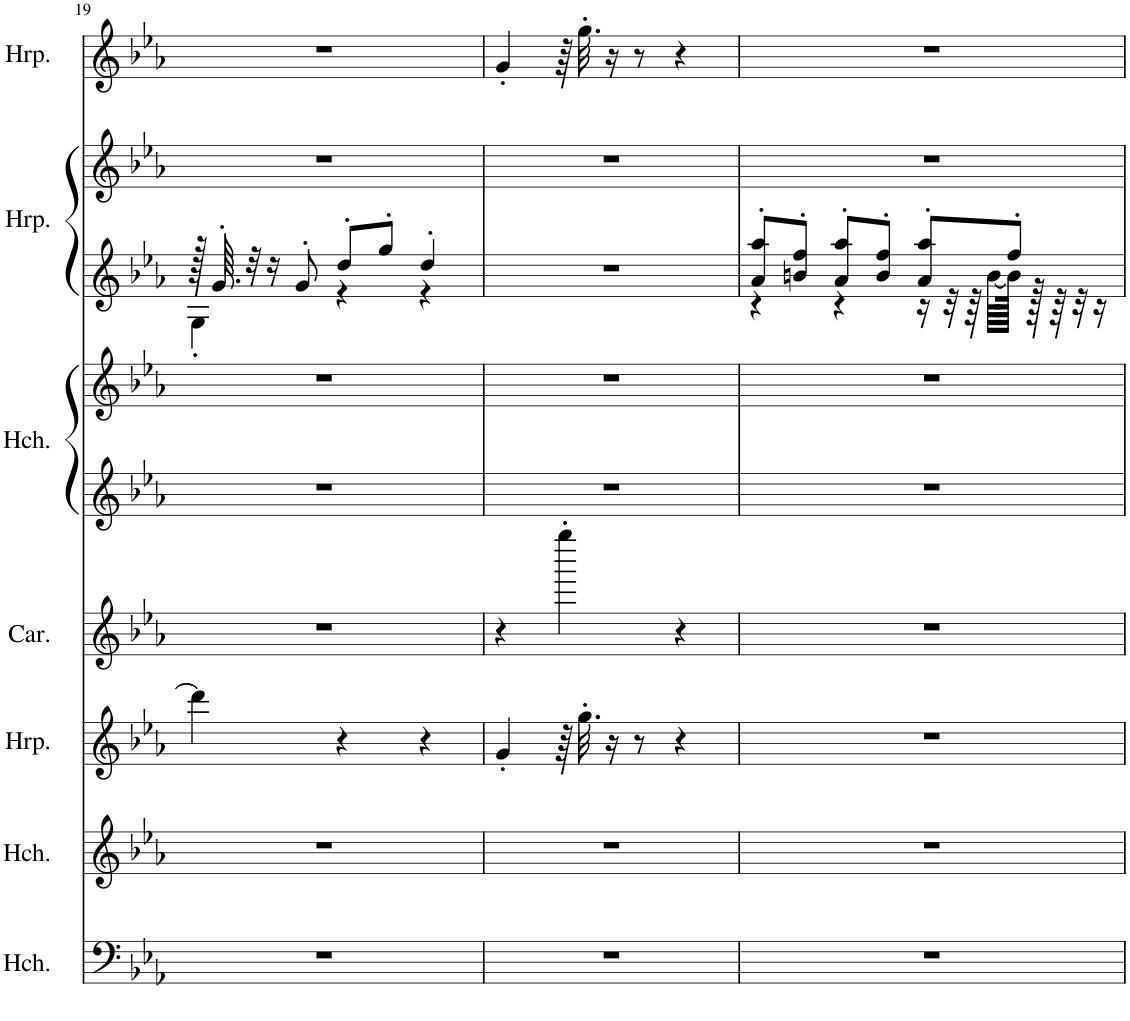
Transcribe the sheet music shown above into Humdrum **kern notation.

**kern	**kern	**kern	**kern	**kern	**kern	**kern	**kern	**kern
*part7	*part6	*part5	*part4	*part3	*part3	*part2	*part2	*part1
*staff9	*staff8	*staff7	*staff6	*staff5	*staff4	*staff3	*staff2	*staff1
*I"羽管键琴, HARPSILEFT	*I"羽管键琴, HARPSIRIGHT	*I"竖琴, HARPRIGHT	*I"钟琴, bell	*I"羽管键琴, HARPSI	*	*I"竖琴, HARPCTR	*	*I"竖琴, HARPLEFT
*	*	*I'Hrp.	*	*	*	*I'Hrp.	*	*I'Hrp.
!!LO:PB:g=z
*clefF4	*clefG2	*clefG2	*clefG2	*clefG2	*clefG2	*clefG2	*clefG2	*clefG2
*k[b-e-a-]	*k[b-e-a-]	*k[b-e-a-]	*k[b-e-a-]	*k[b-e-a-]	*k[b-e-a-]	*k[b-e-a-]	*k[b-e-a-]	*k[b-e-a-]
*M3/4	*M3/4	*M3/4	*M3/4	*M3/4	*M3/4	*M3/4	*M3/4	*M3/4
=19	=19	=19	=19	=19	=19	=19	=19	=19
*	*	*	*	*	*	*^	*	*
2.r	2.r	4ddd\]	2.r	2.r	2.r	128r	4G'\	2.r	2.r
.	.	.	.	.	.	64.g'/	.	.	.
.	.	.	.	.	.	32r	.	.	.
.	.	.	.	.	.	16r	.	.	.
.	.	.	.	.	.	8g'/	.	.	.
.	.	4r	.	.	.	8dd'/L	4r	.	.
.	.	.	.	.	.	8gg'/J	.	.	.
.	.	4r	.	.	.	4dd'/	4r	.	.
*	*	*	*	*	*	*v	*v	*	*
=20	=20	=20	=20	=20	=20	=20	=20	=20
2.r	2.r	4g'/	4r	2.r	2.r	2.r	2.r	4g'/
.	.	64r	4gggg'\	.	.	.	.	64r
.	.	32.gg'\	.	.	.	.	.	32.gg'\
.	.	16r	.	.	.	.	.	16r
.	.	8r	.	.	.	.	.	8r
.	.	4r	4r	.	.	.	.	4r
=21	=21	=21	=21	=21	=21	=21	=21	=21
*	*	*	*	*	*	*^	*	*
2.r	2.r	2.r	2.r	2.r	2.r	8a-/' 8aa-/'L	4r	2.r	2.r
.	.	.	.	.	.	8bn/' 8ff/'J	.	.	.
.	.	.	.	.	.	8a-/' 8aa-/'L	4r	.	.
.	.	.	.	.	.	8b/' 8ff/'J	.	.	.
.	.	.	.	.	.	8a-/' 8aa-/'L	16r	.	.
.	.	.	.	.	.	.	32r	.	.
.	.	.	.	.	.	.	64r	.	.
.	.	.	.	.	.	.	[64b\LLLL	.	.
.	.	.	.	.	.	8ff'/J	128b\JJJJk]	.	.
.	.	.	.	.	.	.	128r	.	.
.	.	.	.	.	.	.	64r	.	.
.	.	.	.	.	.	.	32r	.	.
.	.	.	.	.	.	.	16r	.	.
*	*	*	*	*	*	*v	*v	*	*
=	=	=	=	=	=	=	=	=
*-	*-	*-	*-	*-	*-	*-	*-	*-
